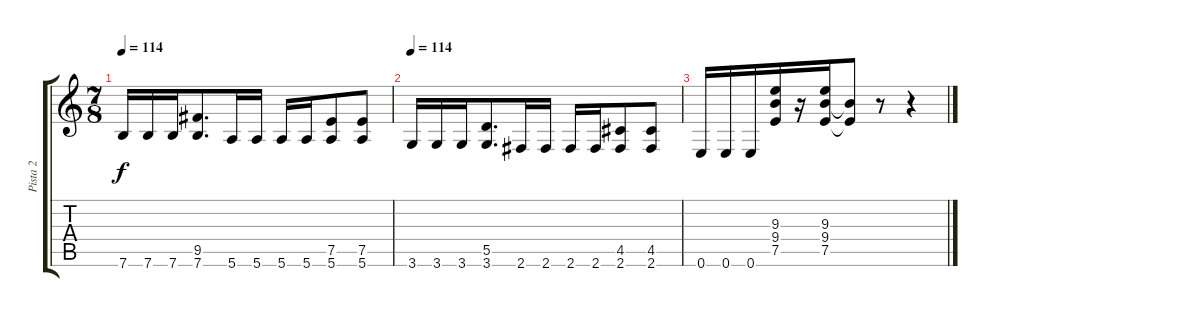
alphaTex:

\track ("Pista 2" "Pista 2") {instrument overdrivenguitar}
\staff {score tabs}
\tuning (E4 B3 G3 D3 A2 E2) {hide}
\ts (7 8)
\tempo 114
\clef g2
\ks c
7.6.16{dy f} 7.6.16 7.6.16 (9.5 7.6).8{d} 5.6.16 5.6.16 5.6.16 5.6.16 (7.5 5.6).8 (7.5 5.6).8 |
\tempo 114
3.6.16 3.6.16 3.6.16 (5.5 3.6).8{d} 2.6.16 2.6.16 2.6.16 2.6.16 (4.5 2.6).8 (4.5 2.6).8 |
0.6.16 0.6.16 0.6.16 (9.3 9.4 7.5).16 r.16 (9.3 9.4 7.5).16 (9.4{t} 7.5{t}).8 r.8 r.4
